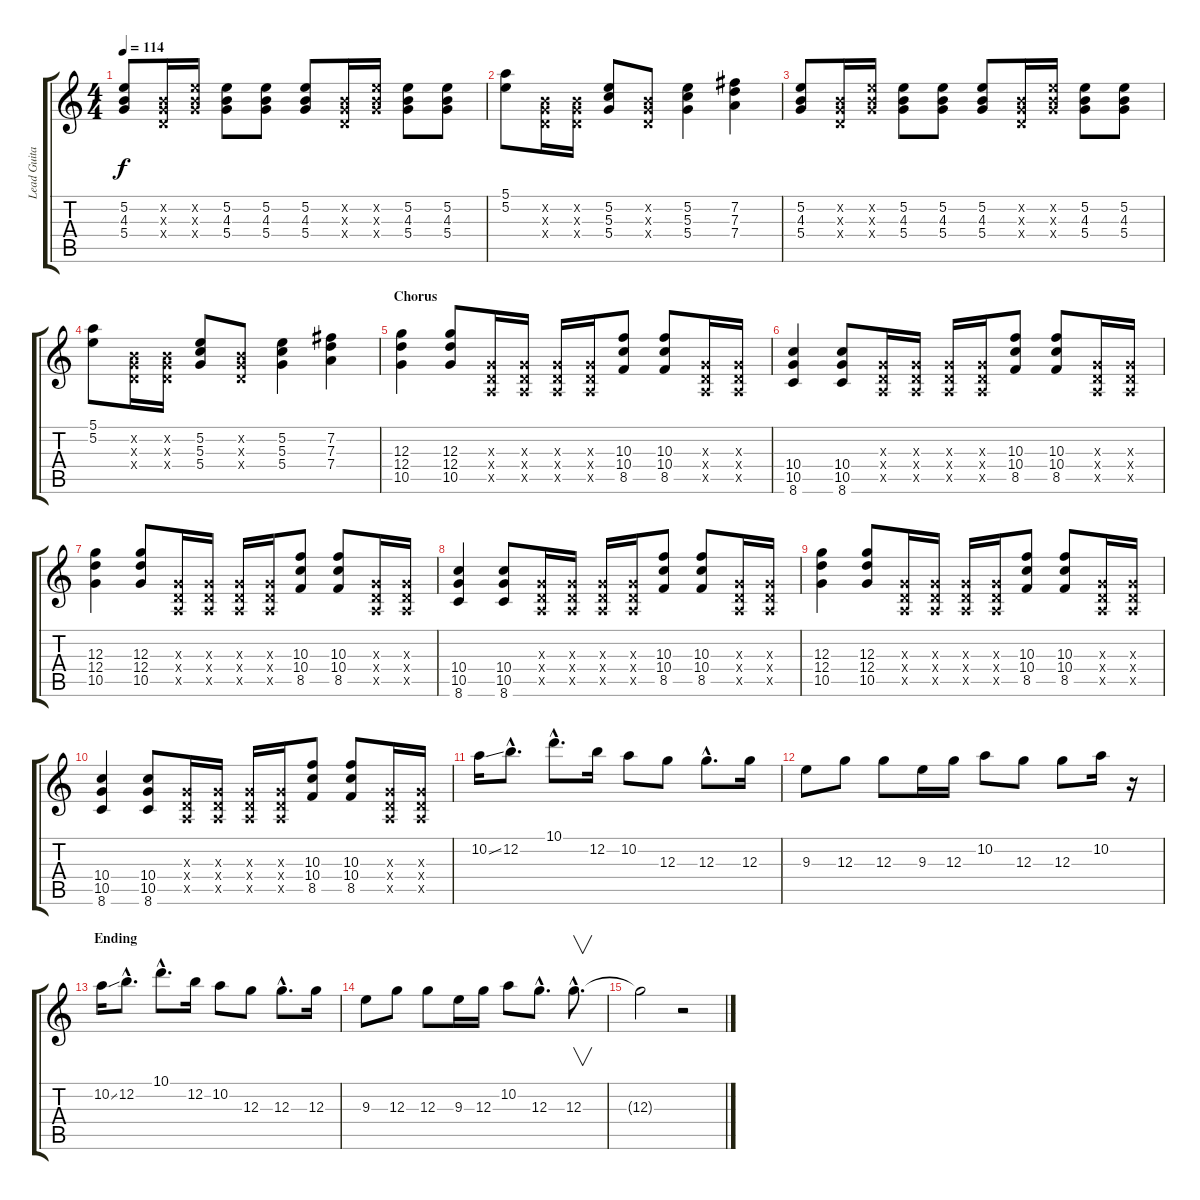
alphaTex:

\track ("Lead Guitar" "Lead Guita") {instrument distortionguitar}
\staff {score tabs}
\tuning (E4 B3 G3 D3 A2 E2) {hide}
\ts (4 4)
\tempo 114
\clef g2
\ks c
(5.2 4.3 5.4).8{dy f} (0.2{x} 0.3{x} 0.4{x}).16 (5.2{x} 4.3{x} 5.4{x}).16 (5.2 4.3 5.4).8 (5.2 4.3 5.4).8 (5.2 4.3 5.4).8 (0.2{x} 0.3{x} 0.4{x}).16 (5.2{x} 4.3{x} 5.4{x}).16 (5.2 4.3 5.4).8 (5.2 4.3 5.4).8 |
(5.1 5.2).8 (0.2{x} 0.3{x} 0.4{x}).16 (0.2{x} 0.3{x} 0.4{x}).16 (5.2 5.3 5.4).8 (0.2{x} 0.3{x} 0.4{x}).8 (5.2 5.3 5.4).4 (7.2 7.3 7.4).4 |
(5.2 4.3 5.4).8 (0.2{x} 0.3{x} 0.4{x}).16 (5.2{x} 4.3{x} 5.4{x}).16 (5.2 4.3 5.4).8 (5.2 4.3 5.4).8 (5.2 4.3 5.4).8 (0.2{x} 0.3{x} 0.4{x}).16 (5.2{x} 4.3{x} 5.4{x}).16 (5.2 4.3 5.4).8 (5.2 4.3 5.4).8 |
(5.1 5.2).8 (0.2{x} 0.3{x} 0.4{x}).16 (0.2{x} 0.3{x} 0.4{x}).16 (5.2 5.3 5.4).8 (0.2{x} 0.3{x} 0.4{x}).8 (5.2 5.3 5.4).4 (7.2 7.3 7.4).4 |
\section ("" "Chorus")
(12.3 12.4 10.5).4 (12.3 12.4 10.5).8 (0.3{x} 0.4{x} 0.5{x}).16 (0.3{x} 0.4{x} 0.5{x}).16 (0.3{x} 0.4{x} 0.5{x}).16 (0.3{x} 0.4{x} 0.5{x}).16 (10.3 10.4 8.5).8 (10.3 10.4 8.5).8 (0.3{x} 0.4{x} 0.5{x}).16 (0.3{x} 0.4{x} 0.5{x}).16 |
(10.4 10.5 8.6).4 (10.4 10.5 8.6).8 (0.3{x} 0.4{x} 0.5{x}).16 (0.3{x} 0.4{x} 0.5{x}).16 (0.3{x} 0.4{x} 0.5{x}).16 (0.3{x} 0.4{x} 0.5{x}).16 (10.3 10.4 8.5).8 (10.3 10.4 8.5).8 (0.3{x} 0.4{x} 0.5{x}).16 (0.3{x} 0.4{x} 0.5{x}).16 |
(12.3 12.4 10.5).4 (12.3 12.4 10.5).8 (0.3{x} 0.4{x} 0.5{x}).16 (0.3{x} 0.4{x} 0.5{x}).16 (0.3{x} 0.4{x} 0.5{x}).16 (0.3{x} 0.4{x} 0.5{x}).16 (10.3 10.4 8.5).8 (10.3 10.4 8.5).8 (0.3{x} 0.4{x} 0.5{x}).16 (0.3{x} 0.4{x} 0.5{x}).16 |
(10.4 10.5 8.6).4 (10.4 10.5 8.6).8 (0.3{x} 0.4{x} 0.5{x}).16 (0.3{x} 0.4{x} 0.5{x}).16 (0.3{x} 0.4{x} 0.5{x}).16 (0.3{x} 0.4{x} 0.5{x}).16 (10.3 10.4 8.5).8 (10.3 10.4 8.5).8 (0.3{x} 0.4{x} 0.5{x}).16 (0.3{x} 0.4{x} 0.5{x}).16 |
(12.3 12.4 10.5).4 (12.3 12.4 10.5).8 (0.3{x} 0.4{x} 0.5{x}).16 (0.3{x} 0.4{x} 0.5{x}).16 (0.3{x} 0.4{x} 0.5{x}).16 (0.3{x} 0.4{x} 0.5{x}).16 (10.3 10.4 8.5).8 (10.3 10.4 8.5).8 (0.3{x} 0.4{x} 0.5{x}).16 (0.3{x} 0.4{x} 0.5{x}).16 |
(10.4 10.5 8.6).4 (10.4 10.5 8.6).8 (0.3{x} 0.4{x} 0.5{x}).16 (0.3{x} 0.4{x} 0.5{x}).16 (0.3{x} 0.4{x} 0.5{x}).16 (0.3{x} 0.4{x} 0.5{x}).16 (10.3 10.4 8.5).8 (10.3 10.4 8.5).8 (0.3{x} 0.4{x} 0.5{x}).16 (0.3{x} 0.4{x} 0.5{x}).16 |
10.2{ss}.16 12.2{hac}.8{d} 10.1{hac}.8{d} 12.2.16 10.2.8 12.3.8 12.3{hac}.8{d} 12.3.16 |
9.3.8 12.3.8 12.3.8 9.3.16 12.3.16 10.2.8 12.3.8 12.3.8 10.2.16 r.16 |
\section ("" "Ending")
10.2{ss}.16 12.2{hac}.8{d} 10.1{hac}.8{d} 12.2.16 10.2.8 12.3.8 12.3{hac}.8{d} 12.3.16 |
9.3.8 12.3.8 12.3.8 9.3.16 12.3.16 10.2.8 12.3{hac}.8{d} 12.3{hac}.8{v d} |
12.3{t}.2 r.2
